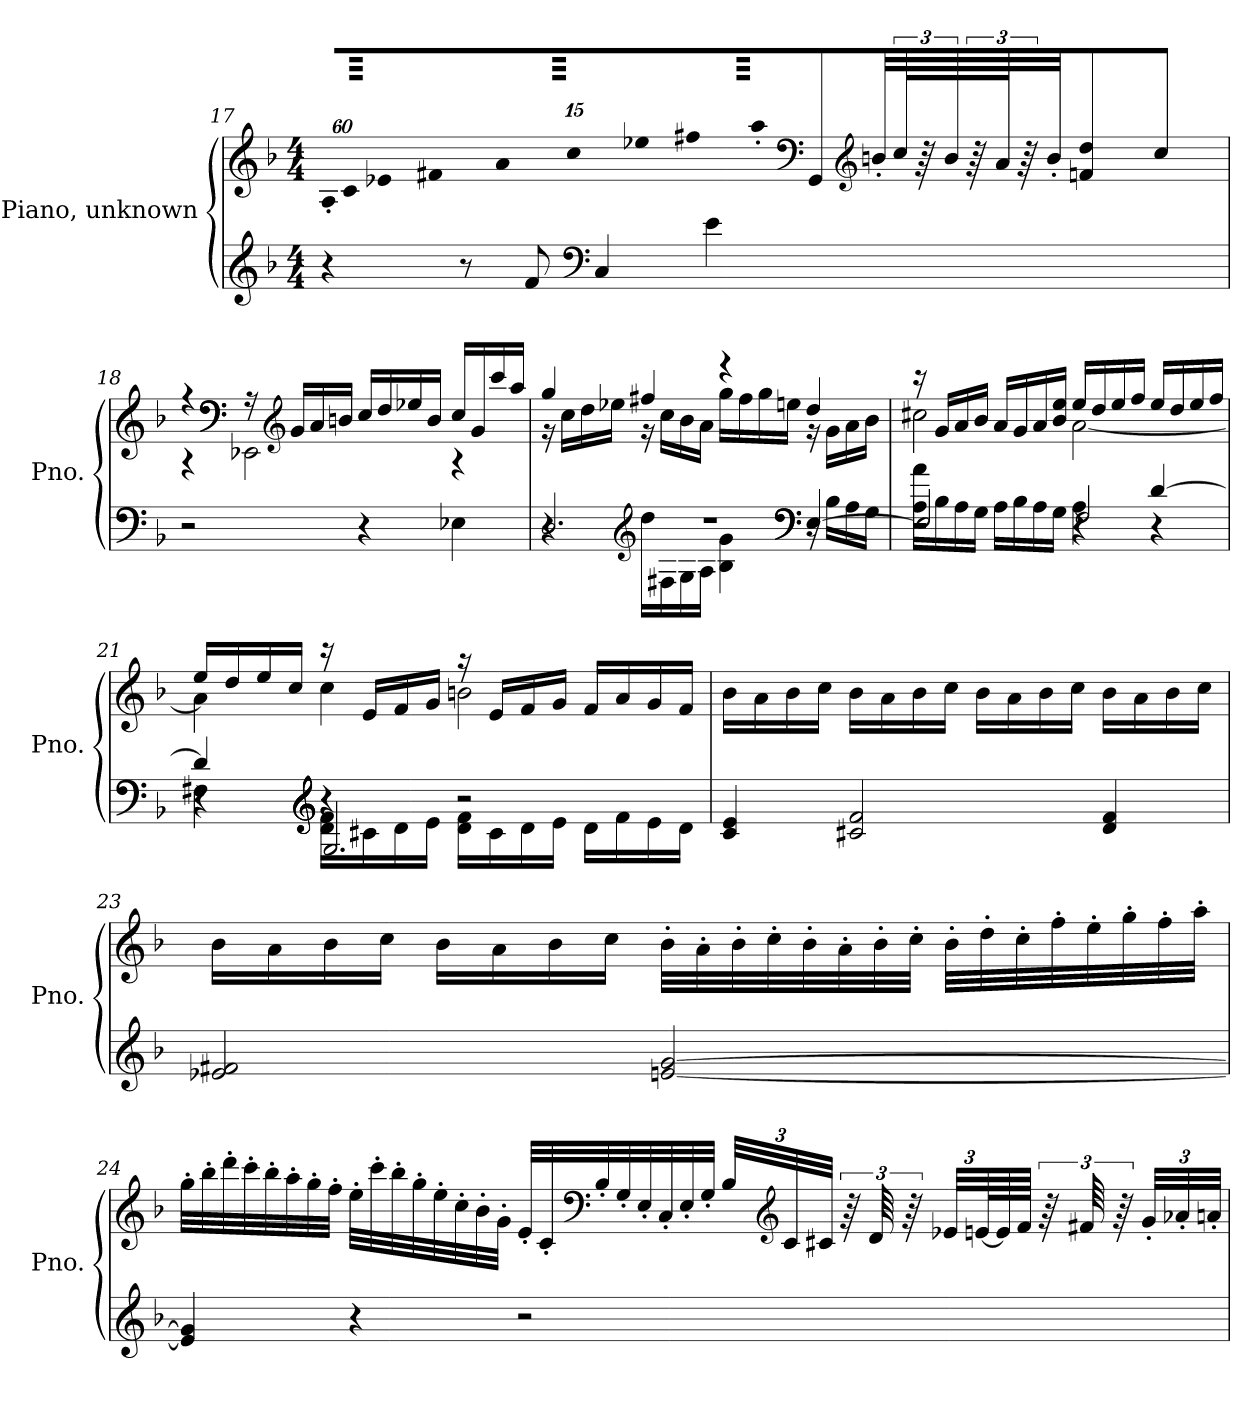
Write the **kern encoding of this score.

**kern	**kern
*part1	*part1
*staff2	*staff1
*I"Piano, unknown	*
*I'Pno.	*
!!LO:LB:g=z
*clefG2	*clefG2
*k[b-]	*k[b-]
*M4/4	*M4/4
*	*Xbrackettup
=17	=17
!	!LO:N:vis=32
4r	1920%53A'/LLL
!	!LO:N:vis=32
.	1920%53c/
.	1920ryy
!	!LO:N:vis=32
.	1920%53e-X/
!	!LO:N:vis=32
.	1920%53f#X/
!	!LO:N:vis=32
.	1920%53a/
.	1920ryy
!	!LO:N:vis=32
.	1920%53cc/
!	!LO:N:vis=32
.	1920%53ee-X/
!	!LO:N:vis=32
.	1920%53ff#X/
.	1920ryy
!	!LO:N:vis=32
.	1920%53aa'/JJ
*	*clefF4
8r	8GG/
*	*clefG2
8f/	32bn'/LL
*	*brackettup
.	96cc/JJJk
.	96r
.	96b\
.	96r
.	96a/
.	96r
.	32b'\
*clefF4	*
4C/	4fn/ 4dd/
4e\	4cc\
!!LO:LB:g=z
=18	=18
*	*^
2r	4r	4r
*	*clefF4	*
.	16r	2EE-X\
*	*clefG2	*
.	16g/LL	.
.	16a/	.
.	16bn/JJ	.
4r	16cc/LL	.
.	16dd/	.
.	16ee-X/	.
.	16b/JJ	.
4E-X\	16cc/LL	4r
.	16g/	.
.	16ccc/	.
.	16aa/JJ	.
=19	=19	=19
*^	*	*
*	*^	*	*
1r	4r	2.D/	4gg/	16r
.	.	.	.	16cc\LL
.	.	.	.	16dd\
.	.	.	.	16ee-X\JJ
*clefG2	*	*	*	*
.	16dd\LL	.	4ff#X/	16r
.	16F#X\	.	.	16cc\LL
.	16G\	.	.	16b-\
.	16A\JJ	.	.	16a\JJ
.	4B-\ 4g\	.	4r	16gg\LL
.	.	.	.	16ff#\
.	.	.	.	16gg\
.	.	.	.	16een\JJ
*clefF4	*	*	*	*
.	16r	[4E/	4dd/	16r
.	16B-\LL	.	.	16g\LL
.	16A\	.	.	16a\
.	16G\JJ	.	.	16b-\JJ
!!LO:LB:g=z	!!
=20	=20	=20	=20	=20
2r	16A\ 16a\LL	2E/]	16r	2cc#X\
.	16B-\	.	16g/LL	.
.	16A\	.	16a/	.
.	16G\JJ	.	16b-/JJ	.
.	16A\LL	.	16a/LL	.
.	16B-\	.	16g/	.
.	16A\	.	16a/	.
.	16G\JJ	.	16b-/ 16ee/JJ	.
4r	4A\	2F/	16ee/LL	[2a\
.	.	.	16dd/	.
.	.	.	16ee/	.
.	.	.	16ff/JJ	.
[4d/	4r	.	16ee/LL	.
.	.	.	16dd/	.
.	.	.	16ee/	.
.	.	.	16ff/JJ	.
=21	=21	=21	=21	=21
4d/]	4F#X\	4r	16ee/LL	4a\]
.	.	.	16dd/	.
.	.	.	16ee/	.
.	.	.	16cc/JJ	.
*clefG2	*	*	*	*
4r	16d\ 16f\LL	2.G/	16r	4cc\
.	16c#X\	.	16e/LL	.
.	16d\	.	16f/	.
.	16e\JJ	.	16g/JJ	.
2r	16d\ 16f\LL	.	16r	2bn\
.	16c#\	.	16e/LL	.
.	16d\	.	16f/	.
.	16e\JJ	.	16g/JJ	.
.	16d\LL	.	16f/LL	.
.	16f\	.	16a/	.
.	16e\	.	16g/	.
.	16d\JJ	.	16f/JJ	.
*v	*v	*v	*	*
*	*v	*v
!!LO:LB:g=z
=22	=22
4c/ 4e/	16b-\LL
.	16a\
.	16b-\
.	16cc\JJ
2c#X/ 2f/	16b-\LL
.	16a\
.	16b-\
.	16cc\JJ
.	16b-\LL
.	16a\
.	16b-\
.	16cc\JJ
4d/ 4f/	16b-\LL
.	16a\
.	16b-\
.	16cc\JJ
=23	=23
2e-X/ 2f#X/	16b-\LL
.	16a\
.	16b-\
.	16cc\JJ
.	16b-\LL
.	16a\
.	16b-\
.	16cc\JJ
[2en/ [2g/	32b-'\LLL
.	32a'\
.	32b-'\
.	32cc'\
.	32b-'\
.	32a'\
.	32b-'\
.	32cc'\JJJ
.	32b-'\LLL
.	32dd'\
.	32cc'\
.	32ff'\
.	32ee'\
.	32gg'\
.	32ff'\
.	32aa'\JJJ
!!LO:PB:g=z
=24	=24
4e/] 4g/]	32gg'\LLL
.	32bb-'\
.	32ddd'\
.	32ccc'\
.	32bb-'\
.	32aa'\
.	32gg'\
.	32ff'\JJJ
4r	32ee'\LLL
.	32ccc'\
.	32bb-'\
.	32gg'\
.	32ee'\
.	32cc'\
.	32b-'\
.	32g'\JJJ
2r	32e'/LLL
.	32c'/
*	*clefF4
.	32B-'/
.	32G'/
.	32E'/
.	32C'/
.	32E'/
.	32G'/JJJ
*	*Xbrackettup
.	48B-/LLL
*	*clefG2
.	48c/
.	48c#X/JJJ
*	*brackettup
.	96r
.	96d/
.	96r
*	*Xbrackettup
.	48e-X/LLL
.	[96en/L
.	64e/]
.	64f/JJJJ
*	*brackettup
.	96r
.	96f#X/
.	96r
*	*Xbrackettup
.	48g'/LLL
.	48a-X'/
.	48an'/JJJ
=	=
*-	*-
